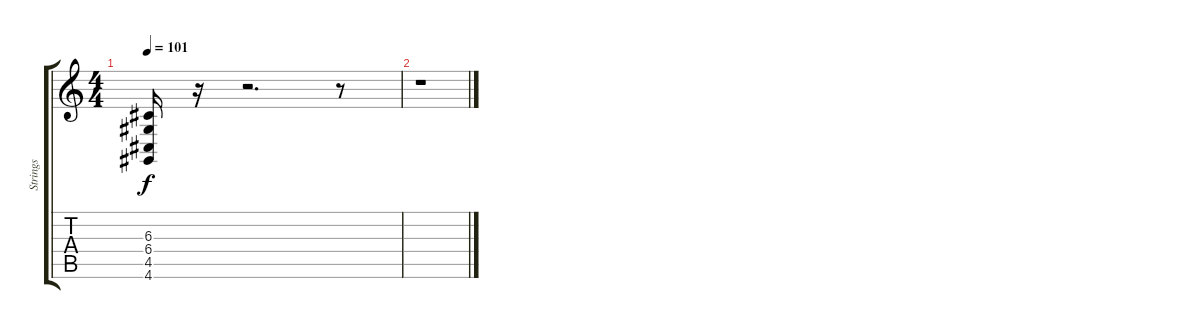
\track ("Strings" "Strings") {instrument synthstrings1}
\staff {score tabs}
\tuning (E4 B3 G3 D3 A2 E2) {hide}
\ts (4 4)
\tempo 101
\clef g2
\ks c
(6.3{t} 6.4{t} 4.5{t} 4.6{t}).16{dy f} r.16 r.2{d} r.8 |
r.1
